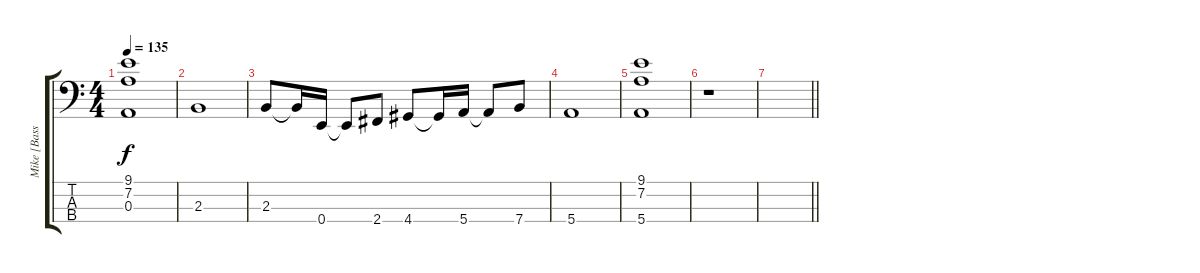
\track ("Mike [Bass]" "Mike [Bass") {instrument electricbasspick}
\staff {score tabs}
\tuning (G2 D2 A1 E1) {hide}
\ts (4 4)
\tempo 135
\clef f4
\ks c
(9.1 7.2 0.3{t}).1{dy f} |
2.3.1 |
2.3.8 2.3{t}.16 0.4.16 0.4{t}.8 2.4.8 4.4.8 4.4{t}.16 5.4.16 5.4{t}.8 7.4.8 |
5.4.1 |
(9.1 7.2 5.4).1 |
r.1 |
\barLineRight lightlight
